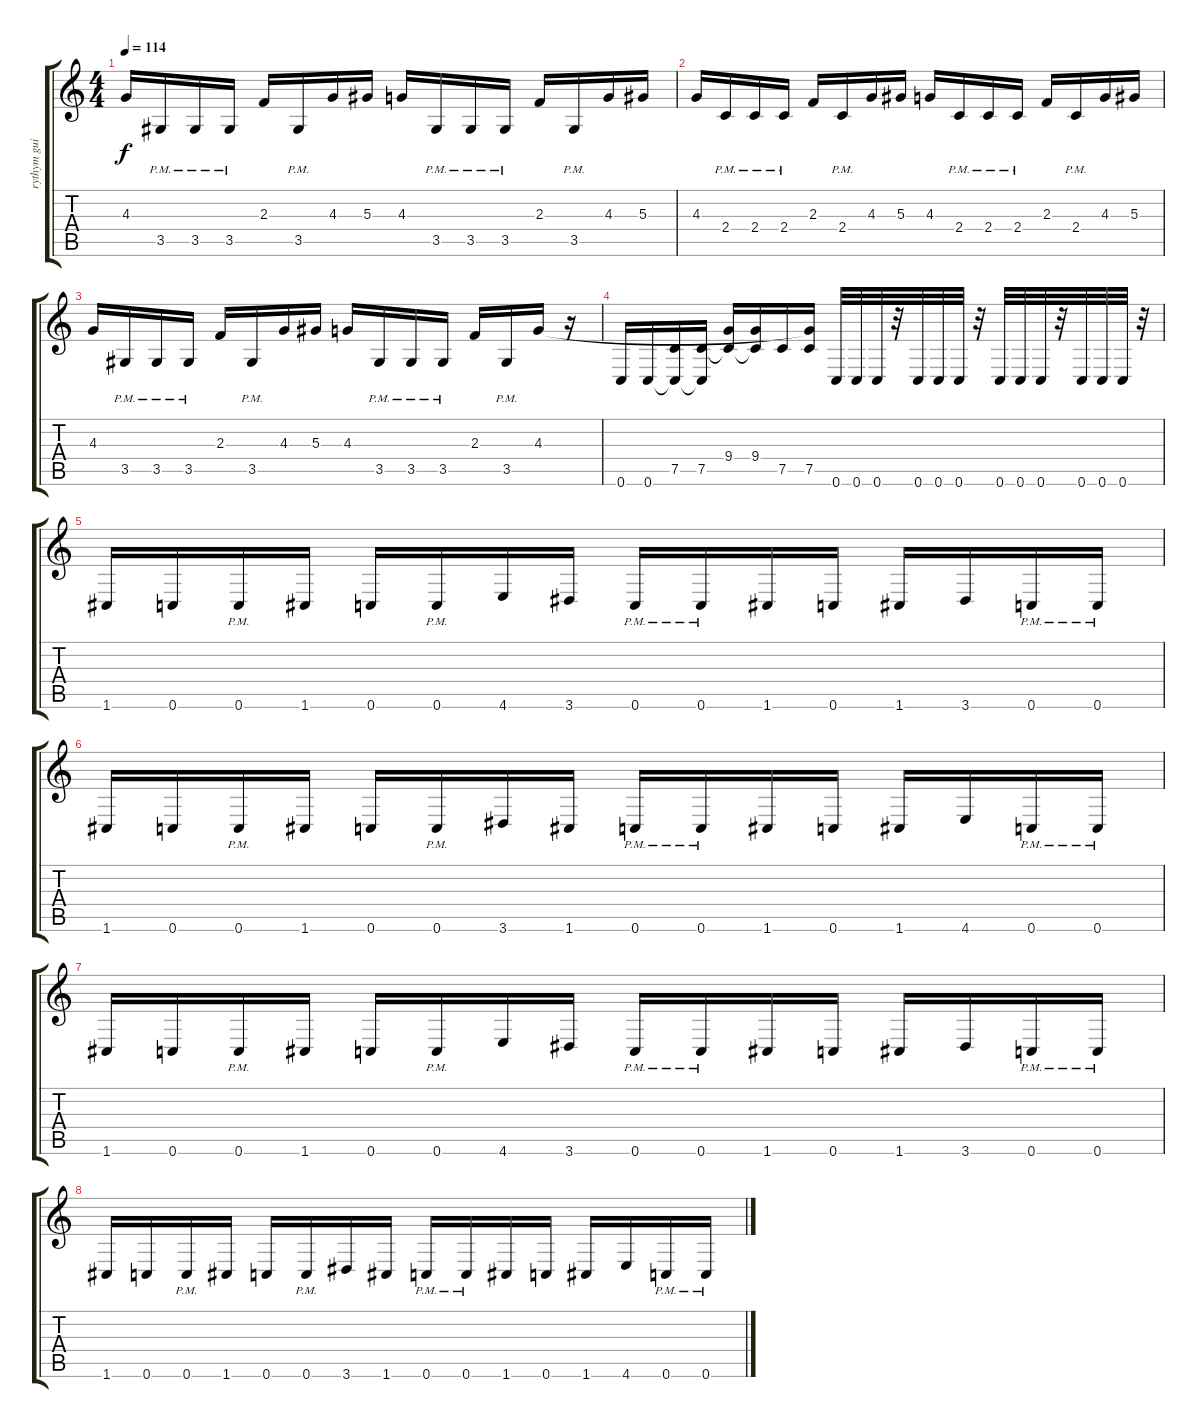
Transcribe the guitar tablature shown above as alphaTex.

\track ("rythym guitar" "rythym gui") {instrument distortionguitar}
\staff {score tabs}
\tuning (C4 G3 Eb3 Bb2 F2 C2) {hide}
\ts (4 4)
\tempo 114
\clef g2
\ks c
4.3.16{dy f} 3.5{pm}.16 3.5{pm}.16 3.5{pm}.16 2.3.16 3.5{pm}.16 4.3.16 5.3.16 4.3.16 3.5{pm}.16 3.5{pm}.16 3.5{pm}.16 2.3.16 3.5{pm}.16 4.3.16 5.3.16 |
4.3.16 2.4{pm}.16 2.4{pm}.16 2.4{pm}.16 2.3.16 2.4{pm}.16 4.3.16 5.3.16 4.3.16 2.4{pm}.16 2.4{pm}.16 2.4{pm}.16 2.3.16 2.4{pm}.16 4.3.16 5.3.16 |
4.3.16 3.5{pm}.16 3.5{pm}.16 3.5{pm}.16 2.3.16 3.5{pm}.16 4.3.16 5.3.16 4.3.16 3.5{pm}.16 3.5{pm}.16 3.5{pm}.16 2.3.16 3.5{pm}.16 4.3.16 r.16 |
0.6.16 0.6.16 (7.5 0.6{t}).16 (7.5 0.6{t}).16 (9.4 7.5{t}).16 (9.4 7.5{t}).16 7.5.16 (4.3{t} 7.5).16 0.6.32 0.6.32 0.6.32 r.32 0.6.32 0.6.32 0.6.32 r.32 0.6.32 0.6.32 0.6.32 r.32 0.6.32 0.6.32 0.6.32 r.32 |
1.6.16 0.6.16 0.6{pm}.16 1.6.16 0.6.16 0.6{pm}.16 4.6.16 3.6.16 0.6{pm}.16 0.6{pm}.16 1.6.16 0.6.16 1.6.16 3.6.16 0.6{pm}.16 0.6{pm}.16 |
1.6.16 0.6.16 0.6{pm}.16 1.6.16 0.6.16 0.6{pm}.16 3.6.16 1.6.16 0.6{pm}.16 0.6{pm}.16 1.6.16 0.6.16 1.6.16 4.6.16 0.6{pm}.16 0.6{pm}.16 |
1.6.16 0.6.16 0.6{pm}.16 1.6.16 0.6.16 0.6{pm}.16 4.6.16 3.6.16 0.6{pm}.16 0.6{pm}.16 1.6.16 0.6.16 1.6.16 3.6.16 0.6{pm}.16 0.6{pm}.16 |
1.6.16 0.6.16 0.6{pm}.16 1.6.16 0.6.16 0.6{pm}.16 3.6.16 1.6.16 0.6{pm}.16 0.6{pm}.16 1.6.16 0.6.16 1.6.16 4.6.16 0.6{pm}.16 0.6{pm}.16
